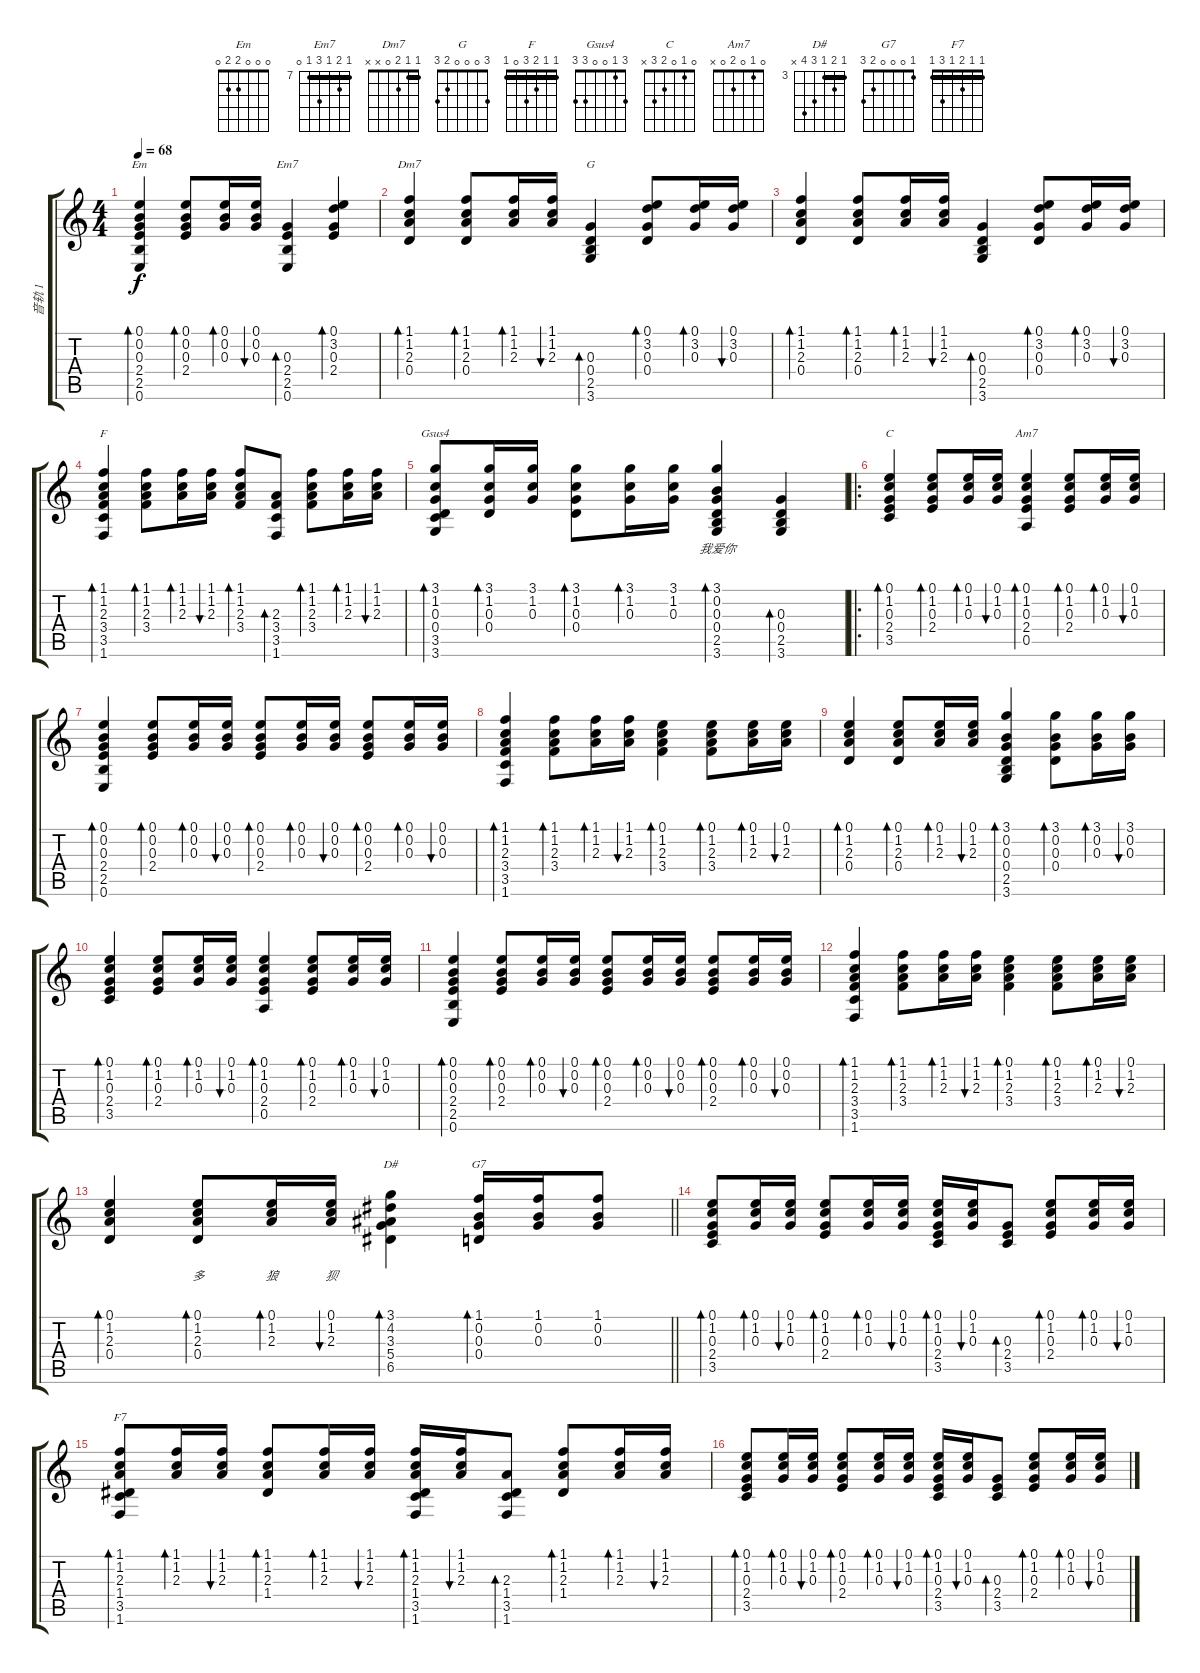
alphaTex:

\track ("音轨 1" "音轨 1") {instrument acousticguitarsteel}
\staff {score tabs}
\tuning (E4 B3 G3 D3 A2 E2) {hide}
\chord ("Em" 0 0 0 2 2 0)
\chord ("Em7" 7 8 7 9 7 0) {firstfret 7 barre 7}
\chord ("Dm7" 1 1 2 0 x x) {barre 1}
\chord ("G" 3 0 0 0 2 3)
\chord ("F" 1 1 2 3 0 1) {barre 1}
\chord ("Gsus4" 3 1 0 0 3 3)
\chord ("C" 0 1 0 2 3 x)
\chord ("Am7" 0 1 0 2 0 x)
\chord ("D#" 3 4 3 5 6 x) {firstfret 3 barre 3}
\chord ("G7" 1 0 0 0 2 3)
\chord ("F7" 1 1 2 1 3 1) {barre 1}
\ts (4 4)
\tempo 68
\clef g2
\ks c
(0.1 0.2 0.3 2.4 2.5 0.6).4{bd 120 ch "Em" lyrics (0 "") lyrics (1 "") lyrics (2 "") lyrics (3 "") lyrics (4 "") dy f} (0.1 0.2 0.3 2.4).8{bd 30 lyrics (0 "") lyrics (1 "") lyrics (2 "") lyrics (3 "") lyrics (4 "")} (0.1 0.2 0.3).16{bd 30 lyrics (0 "") lyrics (1 "") lyrics (2 "") lyrics (3 "") lyrics (4 "")} (0.1 0.2 0.3).16{bu 30 lyrics (0 "") lyrics (1 "") lyrics (2 "") lyrics (3 "") lyrics (4 "")} (0.3 2.4 2.5 0.6).4{bd 30 ch "Em7" lyrics (0 "") lyrics (1 "") lyrics (2 "") lyrics (3 "") lyrics (4 "")} (0.1 3.2 0.3 2.4).4{bd 120 lyrics (0 "") lyrics (1 "") lyrics (2 "") lyrics (3 "") lyrics (4 "")} |
(1.1 1.2 2.3 0.4).4{bd 30 ch "Dm7" lyrics (0 "") lyrics (1 "") lyrics (2 "") lyrics (3 "") lyrics (4 "")} (1.1 1.2 2.3 0.4).8{bd 30 lyrics (0 "") lyrics (1 "") lyrics (2 "") lyrics (3 "") lyrics (4 "")} (1.1 1.2 2.3).16{bd 30 lyrics (0 "") lyrics (1 "") lyrics (2 "") lyrics (3 "") lyrics (4 "")} (1.1 1.2 2.3).16{bu 30 lyrics (0 "") lyrics (1 "") lyrics (2 "") lyrics (3 "") lyrics (4 "")} (0.3 0.4 2.5 3.6).4{bd 30 ch "G" lyrics (0 "") lyrics (1 "") lyrics (2 "") lyrics (3 "") lyrics (4 "")} (0.1 3.2 0.3 0.4).8{bd 30 lyrics (0 "") lyrics (1 "") lyrics (2 "") lyrics (3 "") lyrics (4 "")} (0.1 3.2 0.3).16{bd 30 lyrics (0 "") lyrics (1 "") lyrics (2 "") lyrics (3 "") lyrics (4 "")} (0.1 3.2 0.3).16{bu 30 lyrics (0 "") lyrics (1 "") lyrics (2 "") lyrics (3 "") lyrics (4 "")} |
(1.1 1.2 2.3 0.4).4{bd 30 lyrics (0 "") lyrics (1 "") lyrics (2 "") lyrics (3 "") lyrics (4 "")} (1.1 1.2 2.3 0.4).8{bd 30 lyrics (0 "") lyrics (1 "") lyrics (2 "") lyrics (3 "") lyrics (4 "")} (1.1 1.2 2.3).16{bd 30 lyrics (0 "") lyrics (1 "") lyrics (2 "") lyrics (3 "") lyrics (4 "")} (1.1 1.2 2.3).16{bu 30 lyrics (0 "") lyrics (1 "") lyrics (2 "") lyrics (3 "") lyrics (4 "")} (0.3 0.4 2.5 3.6).4{bd 30 lyrics (0 "") lyrics (1 "") lyrics (2 "") lyrics (3 "") lyrics (4 "")} (0.1 3.2 0.3 0.4).8{bd 30 lyrics (0 "") lyrics (1 "") lyrics (2 "") lyrics (3 "") lyrics (4 "")} (0.1 3.2 0.3).16{bd 30 lyrics (0 "") lyrics (1 "") lyrics (2 "") lyrics (3 "") lyrics (4 "")} (0.1 3.2 0.3).16{bu 30 lyrics (0 "") lyrics (1 "") lyrics (2 "") lyrics (3 "") lyrics (4 "")} |
(1.1 1.2 2.3 3.4 3.5 1.6).4{bd 30 ch "F" lyrics (0 "") lyrics (1 "") lyrics (2 "") lyrics (3 "") lyrics (4 "")} (1.1 1.2 2.3 3.4).8{bd 30 lyrics (0 "") lyrics (1 "") lyrics (2 "") lyrics (3 "") lyrics (4 "")} (1.1 1.2 2.3).16{bd 30 lyrics (0 "") lyrics (1 "") lyrics (2 "") lyrics (3 "") lyrics (4 "")} (1.1 1.2 2.3).16{bu 30 lyrics (0 "") lyrics (1 "") lyrics (2 "") lyrics (3 "") lyrics (4 "")} (1.1 1.2 2.3 3.4).8{bd 30 lyrics (0 "") lyrics (1 "") lyrics (2 "") lyrics (3 "") lyrics (4 "")} (2.3 3.4 3.5 1.6).8{bd 30 lyrics (0 "") lyrics (1 "") lyrics (2 "") lyrics (3 "") lyrics (4 "")} (1.1 1.2 2.3 3.4).8{bd 30 lyrics (0 "") lyrics (1 "") lyrics (2 "") lyrics (3 "") lyrics (4 "")} (1.1 1.2 2.3).16{bd 30 lyrics (0 "") lyrics (1 "") lyrics (2 "") lyrics (3 "") lyrics (4 "")} (1.1 1.2 2.3).16{bu 30 lyrics (0 "") lyrics (1 "") lyrics (2 "") lyrics (3 "") lyrics (4 "")} |
(3.1 1.2 0.3 0.4 3.5 3.6).8{bd 30 ch "Gsus4" lyrics (0 "") lyrics (1 "") lyrics (2 "") lyrics (3 "") lyrics (4 "")} (3.1 1.2 0.3 0.4).16{bd 30 lyrics (0 "") lyrics (1 "") lyrics (2 "") lyrics (3 "") lyrics (4 "")} (3.1 1.2 0.3).16{lyrics (0 "") lyrics (1 "") lyrics (2 "") lyrics (3 "") lyrics (4 "")} (3.1 1.2 0.3 0.4).8{bd 30 lyrics (0 "") lyrics (1 "") lyrics (2 "") lyrics (3 "") lyrics (4 "")} (3.1 1.2 0.3).16{bd 30 lyrics (0 "") lyrics (1 "") lyrics (2 "") lyrics (3 "") lyrics (4 "")} (3.1 1.2 0.3).16{lyrics (0 "") lyrics (1 "") lyrics (2 "") lyrics (3 "") lyrics (4 "")} (3.1 0.2 0.3 0.4 2.5 3.6).4{bd 30 lyrics (0 "我爱你") lyrics (1 "") lyrics (2 "") lyrics (3 "") lyrics (4 "")} (0.3 0.4 2.5 3.6).4{bd 120 lyrics (0 "") lyrics (1 "") lyrics (2 "") lyrics (3 "") lyrics (4 "")} |
\ro
(0.1 1.2 0.3 2.4 3.5).4{bd 30 ch "C" lyrics (0 "") lyrics (1 "") lyrics (2 "") lyrics (3 "") lyrics (4 "")} (0.1 1.2 0.3 2.4).8{bd 30 lyrics (0 "") lyrics (1 "") lyrics (2 "") lyrics (3 "") lyrics (4 "")} (0.1 1.2 0.3).16{bd 30 lyrics (0 "") lyrics (1 "") lyrics (2 "") lyrics (3 "") lyrics (4 "")} (0.1 1.2 0.3).16{bu 30 lyrics (0 "") lyrics (1 "") lyrics (2 "") lyrics (3 "") lyrics (4 "")} (0.1 1.2 0.3 2.4 0.5).4{bd 30 ch "Am7" lyrics (0 "") lyrics (1 "") lyrics (2 "") lyrics (3 "") lyrics (4 "")} (0.1 1.2 0.3 2.4).8{bd 30 lyrics (0 "") lyrics (1 "") lyrics (2 "") lyrics (3 "") lyrics (4 "")} (0.1 1.2 0.3).16{bd 30 lyrics (0 "") lyrics (1 "") lyrics (2 "") lyrics (3 "") lyrics (4 "")} (0.1 1.2 0.3).16{bu 30 lyrics (0 "") lyrics (1 "") lyrics (2 "") lyrics (3 "") lyrics (4 "")} |
(0.1 0.2 0.3 2.4 2.5 0.6).4{bd 30 lyrics (0 "") lyrics (1 "") lyrics (2 "") lyrics (3 "") lyrics (4 "")} (0.1 0.2 0.3 2.4).8{bd 30 lyrics (0 "") lyrics (1 "") lyrics (2 "") lyrics (3 "") lyrics (4 "")} (0.1 0.2 0.3).16{bd 30 lyrics (0 "") lyrics (1 "") lyrics (2 "") lyrics (3 "") lyrics (4 "")} (0.1 0.2 0.3).16{bu 30 lyrics (0 "") lyrics (1 "") lyrics (2 "") lyrics (3 "") lyrics (4 "")} (0.1 0.2 0.3 2.4).8{bd 30 lyrics (0 "") lyrics (1 "") lyrics (2 "") lyrics (3 "") lyrics (4 "")} (0.1 0.2 0.3).16{bd 30 lyrics (0 "") lyrics (1 "") lyrics (2 "") lyrics (3 "") lyrics (4 "")} (0.1 0.2 0.3).16{bu 30 lyrics (0 "") lyrics (1 "") lyrics (2 "") lyrics (3 "") lyrics (4 "")} (0.1 0.2 0.3 2.4).8{bd 30 lyrics (0 "") lyrics (1 "") lyrics (2 "") lyrics (3 "") lyrics (4 "")} (0.1 0.2 0.3).16{bd 30 lyrics (0 "") lyrics (1 "") lyrics (2 "") lyrics (3 "") lyrics (4 "")} (0.1 0.2 0.3).16{bu 30 lyrics (0 "") lyrics (1 "") lyrics (2 "") lyrics (3 "") lyrics (4 "")} |
(1.1 1.2 2.3 3.4 3.5 1.6).4{bd 30 lyrics (0 "") lyrics (1 "") lyrics (2 "") lyrics (3 "") lyrics (4 "")} (1.1 1.2 2.3 3.4).8{bd 30 lyrics (0 "") lyrics (1 "") lyrics (2 "") lyrics (3 "") lyrics (4 "")} (1.1 1.2 2.3).16{bd 30 lyrics (0 "") lyrics (1 "") lyrics (2 "") lyrics (3 "") lyrics (4 "")} (1.1 1.2 2.3).16{bu 30 lyrics (0 "") lyrics (1 "") lyrics (2 "") lyrics (3 "") lyrics (4 "")} (0.1 1.2 2.3 3.4).4{bd 30 lyrics (0 "") lyrics (1 "") lyrics (2 "") lyrics (3 "") lyrics (4 "")} (0.1 1.2 2.3 3.4).8{bd 30 lyrics (0 "") lyrics (1 "") lyrics (2 "") lyrics (3 "") lyrics (4 "")} (0.1 1.2 2.3).16{bd 30 lyrics (0 "") lyrics (1 "") lyrics (2 "") lyrics (3 "") lyrics (4 "")} (0.1 1.2 2.3).16{bu 30 lyrics (0 "") lyrics (1 "") lyrics (2 "") lyrics (3 "") lyrics (4 "")} |
(0.1 1.2 2.3 0.4).4{bd 120 lyrics (0 "") lyrics (1 "") lyrics (2 "") lyrics (3 "") lyrics (4 "")} (0.1 1.2 2.3 0.4).8{bd 30 lyrics (0 "") lyrics (1 "") lyrics (2 "") lyrics (3 "") lyrics (4 "")} (0.1 1.2 2.3).16{bd 30 lyrics (0 "") lyrics (1 "") lyrics (2 "") lyrics (3 "") lyrics (4 "")} (0.1 1.2 2.3).16{bu 30 lyrics (0 "") lyrics (1 "") lyrics (2 "") lyrics (3 "") lyrics (4 "")} (3.1 0.2 0.3 0.4 2.5 3.6).4{bd 30 lyrics (0 "") lyrics (1 "") lyrics (2 "") lyrics (3 "") lyrics (4 "")} (3.1 0.2 0.3 0.4).8{bd 30 lyrics (0 "") lyrics (1 "") lyrics (2 "") lyrics (3 "") lyrics (4 "")} (3.1 0.2 0.3).16{bd 30 lyrics (0 "") lyrics (1 "") lyrics (2 "") lyrics (3 "") lyrics (4 "")} (3.1 0.2 0.3).16{bu 30 lyrics (0 "") lyrics (1 "") lyrics (2 "") lyrics (3 "") lyrics (4 "")} |
(0.1 1.2 0.3 2.4 3.5).4{bd 30 lyrics (0 "") lyrics (1 "") lyrics (2 "") lyrics (3 "") lyrics (4 "")} (0.1 1.2 0.3 2.4).8{bd 30 lyrics (0 "") lyrics (1 "") lyrics (2 "") lyrics (3 "") lyrics (4 "")} (0.1 1.2 0.3).16{bd 30 lyrics (0 "") lyrics (1 "") lyrics (2 "") lyrics (3 "") lyrics (4 "")} (0.1 1.2 0.3).16{bu 30 lyrics (0 "") lyrics (1 "") lyrics (2 "") lyrics (3 "") lyrics (4 "")} (0.1 1.2 0.3 2.4 0.5).4{bd 30 lyrics (0 "") lyrics (1 "") lyrics (2 "") lyrics (3 "") lyrics (4 "")} (0.1 1.2 0.3 2.4).8{bd 30 lyrics (0 "") lyrics (1 "") lyrics (2 "") lyrics (3 "") lyrics (4 "")} (0.1 1.2 0.3).16{bd 30 lyrics (0 "") lyrics (1 "") lyrics (2 "") lyrics (3 "") lyrics (4 "")} (0.1 1.2 0.3).16{bu 30 lyrics (0 "") lyrics (1 "") lyrics (2 "") lyrics (3 "") lyrics (4 "")} |
(0.1 0.2 0.3 2.4 2.5 0.6).4{bd 30 lyrics (0 "") lyrics (1 "") lyrics (2 "") lyrics (3 "") lyrics (4 "")} (0.1 0.2 0.3 2.4).8{bd 30 lyrics (0 "") lyrics (1 "") lyrics (2 "") lyrics (3 "") lyrics (4 "")} (0.1 0.2 0.3).16{bd 30 lyrics (0 "") lyrics (1 "") lyrics (2 "") lyrics (3 "") lyrics (4 "")} (0.1 0.2 0.3).16{bu 30 lyrics (0 "") lyrics (1 "") lyrics (2 "") lyrics (3 "") lyrics (4 "")} (0.1 0.2 0.3 2.4).8{bd 30 lyrics (0 "") lyrics (1 "") lyrics (2 "") lyrics (3 "") lyrics (4 "")} (0.1 0.2 0.3).16{bd 30 lyrics (0 "") lyrics (1 "") lyrics (2 "") lyrics (3 "") lyrics (4 "")} (0.1 0.2 0.3).16{bu 30 lyrics (0 "") lyrics (1 "") lyrics (2 "") lyrics (3 "") lyrics (4 "")} (0.1 0.2 0.3 2.4).8{bd 30 lyrics (0 "") lyrics (1 "") lyrics (2 "") lyrics (3 "") lyrics (4 "")} (0.1 0.2 0.3).16{bd 30 lyrics (0 "") lyrics (1 "") lyrics (2 "") lyrics (3 "") lyrics (4 "")} (0.1 0.2 0.3).16{bu 30 lyrics (0 "") lyrics (1 "") lyrics (2 "") lyrics (3 "") lyrics (4 "")} |
(1.1 1.2 2.3 3.4 3.5 1.6).4{bd 30 lyrics (0 "") lyrics (1 "") lyrics (2 "") lyrics (3 "") lyrics (4 "")} (1.1 1.2 2.3 3.4).8{bd 30 lyrics (0 "") lyrics (1 "") lyrics (2 "") lyrics (3 "") lyrics (4 "")} (1.1 1.2 2.3).16{bd 30 lyrics (0 "") lyrics (1 "") lyrics (2 "") lyrics (3 "") lyrics (4 "")} (1.1 1.2 2.3).16{bu 30 lyrics (0 "") lyrics (1 "") lyrics (2 "") lyrics (3 "") lyrics (4 "")} (0.1 1.2 2.3 3.4).4{bd 30 lyrics (0 "") lyrics (1 "") lyrics (2 "") lyrics (3 "") lyrics (4 "")} (0.1 1.2 2.3 3.4).8{bd 30 lyrics (0 "") lyrics (1 "") lyrics (2 "") lyrics (3 "") lyrics (4 "")} (0.1 1.2 2.3).16{bd 30 lyrics (0 "") lyrics (1 "") lyrics (2 "") lyrics (3 "") lyrics (4 "")} (0.1 1.2 2.3).16{bu 30 lyrics (0 "") lyrics (1 "") lyrics (2 "") lyrics (3 "") lyrics (4 "")} |
\barLineRight lightlight
(0.1 1.2 2.3 0.4).4{bd 120 lyrics (0 "") lyrics (1 "") lyrics (2 "") lyrics (3 "") lyrics (4 "")} (0.1 1.2 2.3 0.4).8{bd 30 lyrics (0 "多") lyrics (1 "") lyrics (2 "") lyrics (3 "") lyrics (4 "")} (0.1 1.2 2.3).16{bd 30 lyrics (0 "狼") lyrics (1 "") lyrics (2 "") lyrics (3 "") lyrics (4 "")} (0.1 1.2 2.3).16{bu 30 lyrics (0 "狈") lyrics (1 "") lyrics (2 "") lyrics (3 "") lyrics (4 "")} (3.1 4.2 3.3 5.4 6.5).4{bd 30 ch "D#" lyrics (0 "") lyrics (1 "") lyrics (2 "") lyrics (3 "") lyrics (4 "")} (1.1 0.2 0.3 0.4).16{bd 30 ch "G7" lyrics (0 "") lyrics (1 "") lyrics (2 "") lyrics (3 "") lyrics (4 "")} (1.1 0.2 0.3).16{lyrics (0 "") lyrics (1 "") lyrics (2 "") lyrics (3 "") lyrics (4 "")} (1.1 0.2 0.3).8{lyrics (0 "") lyrics (1 "") lyrics (2 "") lyrics (3 "") lyrics (4 "")} |
(0.1 1.2 0.3 2.4 3.5).8{bd 30 lyrics (0 "") lyrics (1 "") lyrics (2 "") lyrics (3 "") lyrics (4 "")} (0.1 1.2 0.3).16{bd 30 lyrics (0 "") lyrics (1 "") lyrics (2 "") lyrics (3 "") lyrics (4 "")} (0.1 1.2 0.3).16{bu 30 lyrics (0 "") lyrics (1 "") lyrics (2 "") lyrics (3 "") lyrics (4 "")} (0.1 1.2 0.3 2.4).8{bd 30 lyrics (0 "") lyrics (1 "") lyrics (2 "") lyrics (3 "") lyrics (4 "")} (0.1 1.2 0.3).16{bd 30 lyrics (0 "") lyrics (1 "") lyrics (2 "") lyrics (3 "") lyrics (4 "")} (0.1 1.2 0.3).16{bu 30 lyrics (0 "") lyrics (1 "") lyrics (2 "") lyrics (3 "") lyrics (4 "")} (0.1 1.2 0.3 2.4 3.5).16{bd 30 lyrics (0 "") lyrics (1 "") lyrics (2 "") lyrics (3 "") lyrics (4 "")} (0.1 1.2 0.3).16{bu 30 lyrics (0 "") lyrics (1 "") lyrics (2 "") lyrics (3 "") lyrics (4 "")} (0.3 2.4 3.5).8{bd 30 lyrics (0 "") lyrics (1 "") lyrics (2 "") lyrics (3 "") lyrics (4 "")} (0.1 1.2 0.3 2.4).8{bd 30 lyrics (0 "") lyrics (1 "") lyrics (2 "") lyrics (3 "") lyrics (4 "")} (0.1 1.2 0.3).16{bd 30 lyrics (0 "") lyrics (1 "") lyrics (2 "") lyrics (3 "") lyrics (4 "")} (0.1 1.2 0.3).16{bu 30 lyrics (0 "") lyrics (1 "") lyrics (2 "") lyrics (3 "") lyrics (4 "")} |
(1.1 1.2 2.3 1.4 3.5 1.6).8{bd 30 ch "F7" lyrics (0 "") lyrics (1 "") lyrics (2 "") lyrics (3 "") lyrics (4 "")} (1.1 1.2 2.3).16{bd 30 lyrics (0 "") lyrics (1 "") lyrics (2 "") lyrics (3 "") lyrics (4 "")} (1.1 1.2 2.3).16{bu 30 lyrics (0 "") lyrics (1 "") lyrics (2 "") lyrics (3 "") lyrics (4 "")} (1.1 1.2 2.3 1.4).8{bd 30 lyrics (0 "") lyrics (1 "") lyrics (2 "") lyrics (3 "") lyrics (4 "")} (1.1 1.2 2.3).16{bd 30 lyrics (0 "") lyrics (1 "") lyrics (2 "") lyrics (3 "") lyrics (4 "")} (1.1 1.2 2.3).16{bu 30 lyrics (0 "") lyrics (1 "") lyrics (2 "") lyrics (3 "") lyrics (4 "")} (1.1 1.2 2.3 1.4 3.5 1.6).16{bd 30 lyrics (0 "") lyrics (1 "") lyrics (2 "") lyrics (3 "") lyrics (4 "")} (1.1 1.2 2.3).16{bu 30 lyrics (0 "") lyrics (1 "") lyrics (2 "") lyrics (3 "") lyrics (4 "")} (2.3 1.4 3.5 1.6).8{bd 30 lyrics (0 "") lyrics (1 "") lyrics (2 "") lyrics (3 "") lyrics (4 "")} (1.1 1.2 2.3 1.4).8{bd 30 lyrics (0 "") lyrics (1 "") lyrics (2 "") lyrics (3 "") lyrics (4 "")} (1.1 1.2 2.3).16{bd 30 lyrics (0 "") lyrics (1 "") lyrics (2 "") lyrics (3 "") lyrics (4 "")} (1.1 1.2 2.3).16{bu 30 lyrics (0 "") lyrics (1 "") lyrics (2 "") lyrics (3 "") lyrics (4 "")} |
(0.1 1.2 0.3 2.4 3.5).8{bd 30 lyrics (0 "") lyrics (1 "") lyrics (2 "") lyrics (3 "") lyrics (4 "")} (0.1 1.2 0.3).16{bd 30 lyrics (0 "") lyrics (1 "") lyrics (2 "") lyrics (3 "") lyrics (4 "")} (0.1 1.2 0.3).16{bu 30 lyrics (0 "") lyrics (1 "") lyrics (2 "") lyrics (3 "") lyrics (4 "")} (0.1 1.2 0.3 2.4).8{bd 30 lyrics (0 "") lyrics (1 "") lyrics (2 "") lyrics (3 "") lyrics (4 "")} (0.1 1.2 0.3).16{bd 30 lyrics (0 "") lyrics (1 "") lyrics (2 "") lyrics (3 "") lyrics (4 "")} (0.1 1.2 0.3).16{bu 30 lyrics (0 "") lyrics (1 "") lyrics (2 "") lyrics (3 "") lyrics (4 "")} (0.1 1.2 0.3 2.4 3.5).16{bd 30 lyrics (0 "") lyrics (1 "") lyrics (2 "") lyrics (3 "") lyrics (4 "")} (0.1 1.2 0.3).16{bu 30 lyrics (0 "") lyrics (1 "") lyrics (2 "") lyrics (3 "") lyrics (4 "")} (0.3 2.4 3.5).8{bd 30 lyrics (0 "") lyrics (1 "") lyrics (2 "") lyrics (3 "") lyrics (4 "")} (0.1 1.2 0.3 2.4).8{bd 30 lyrics (0 "") lyrics (1 "") lyrics (2 "") lyrics (3 "") lyrics (4 "")} (0.1 1.2 0.3).16{bd 30 lyrics (0 "") lyrics (1 "") lyrics (2 "") lyrics (3 "") lyrics (4 "")} (0.1 1.2 0.3).16{bu 30 lyrics (0 "") lyrics (1 "") lyrics (2 "") lyrics (3 "") lyrics (4 "")}
